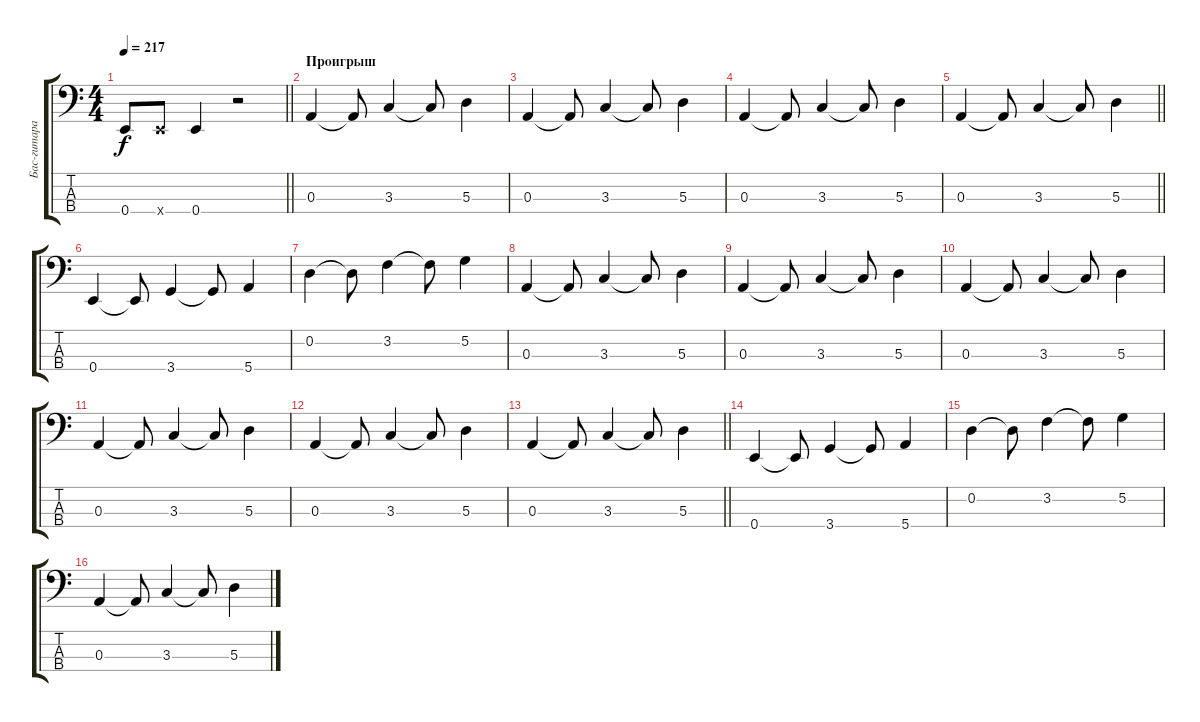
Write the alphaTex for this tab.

\track ("Бас-гитара" "Бас-гитара") {instrument electricbassfinger}
\staff {score tabs}
\tuning (G2 D2 A1 E1) {hide}
\ts (4 4)
\tempo 217
\clef f4
\barLineRight lightlight
\ks c
0.4.8{dy f} 0.4{x}.8 0.4.4 r.2 |
\section ("" "Проигрыш")
0.3.4 0.3{t}.8 3.3.4 3.3{t}.8 5.3.4 |
0.3.4 0.3{t}.8 3.3.4 3.3{t}.8 5.3.4 |
0.3.4 0.3{t}.8 3.3.4 3.3{t}.8 5.3.4 |
\barLineRight lightlight
0.3.4 0.3{t}.8 3.3.4 3.3{t}.8 5.3.4 |
0.4.4 0.4{t}.8 3.4.4 3.4{t}.8 5.4.4 |
0.2.4 0.2{t}.8 3.2.4 3.2{t}.8 5.2.4 |
0.3.4 0.3{t}.8 3.3.4 3.3{t}.8 5.3.4 |
0.3.4 0.3{t}.8 3.3.4 3.3{t}.8 5.3.4 |
0.3.4 0.3{t}.8 3.3.4 3.3{t}.8 5.3.4 |
0.3.4 0.3{t}.8 3.3.4 3.3{t}.8 5.3.4 |
0.3.4 0.3{t}.8 3.3.4 3.3{t}.8 5.3.4 |
\barLineRight lightlight
0.3.4 0.3{t}.8 3.3.4 3.3{t}.8 5.3.4 |
0.4.4 0.4{t}.8 3.4.4 3.4{t}.8 5.4.4 |
0.2.4 0.2{t}.8 3.2.4 3.2{t}.8 5.2.4 |
0.3.4 0.3{t}.8 3.3.4 3.3{t}.8 5.3.4
